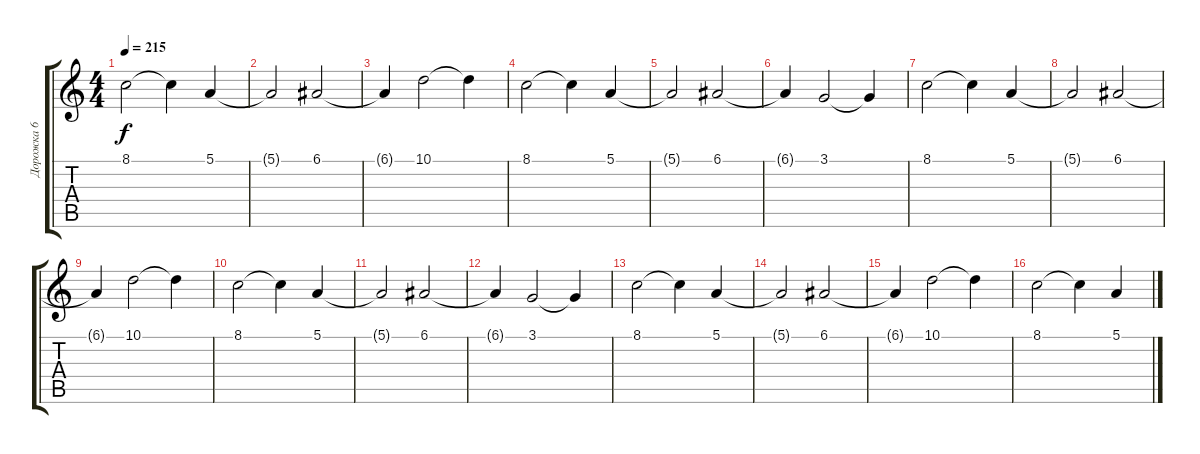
\track ("Дорожка 6" "Дорожка 6") {instrument choiraahs}
\staff {score tabs}
\tuning (E4 B3 G3 D3 A2 E2) {hide}
\ts (4 4)
\tempo 215
\clef g2
\ks c
8.1.2{dy f} 8.1{t}.4 5.1.4 |
5.1{t}.2 6.1.2 |
6.1{t}.4 10.1.2 10.1{t}.4 |
8.1.2 8.1{t}.4 5.1.4 |
5.1{t}.2 6.1.2 |
6.1{t}.4 3.1.2 3.1{t}.4 |
8.1.2 8.1{t}.4 5.1.4 |
5.1{t}.2 6.1.2 |
6.1{t}.4 10.1.2 10.1{t}.4 |
8.1.2 8.1{t}.4 5.1.4 |
5.1{t}.2 6.1.2 |
6.1{t}.4 3.1.2 3.1{t}.4 |
8.1.2 8.1{t}.4 5.1.4 |
5.1{t}.2 6.1.2 |
6.1{t}.4 10.1.2 10.1{t}.4 |
8.1.2 8.1{t}.4 5.1.4
